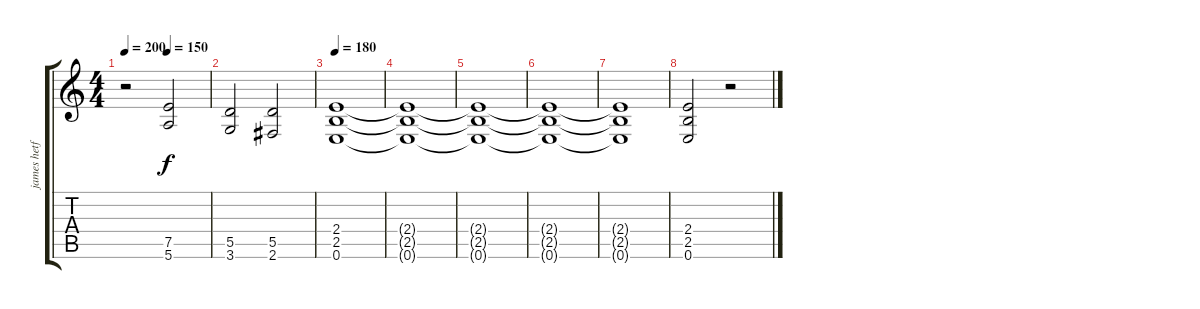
\track ("james hetfield" "james hetf") {instrument overdrivenguitar}
\staff {score tabs}
\tuning (E4 B3 G3 D3 A2 E2) {hide}
\ts (4 4)
\tempo 200
\tempo (150 0.5)
\clef g2
\ks c
r.2{dy f} (7.5 5.6).2 |
(5.5 3.6).2 (5.5 2.6).2 |
\tempo 180
(2.4 2.5 0.6).1 |
(2.4{t} 2.5{t} 0.6{t}).1 |
(2.4{t} 2.5{t} 0.6{t}).1 |
(2.4{t} 2.5{t} 0.6{t}).1 |
(2.4{t} 2.5{t} 0.6{t}).1 |
(2.4 2.5 0.6).2 r.2
